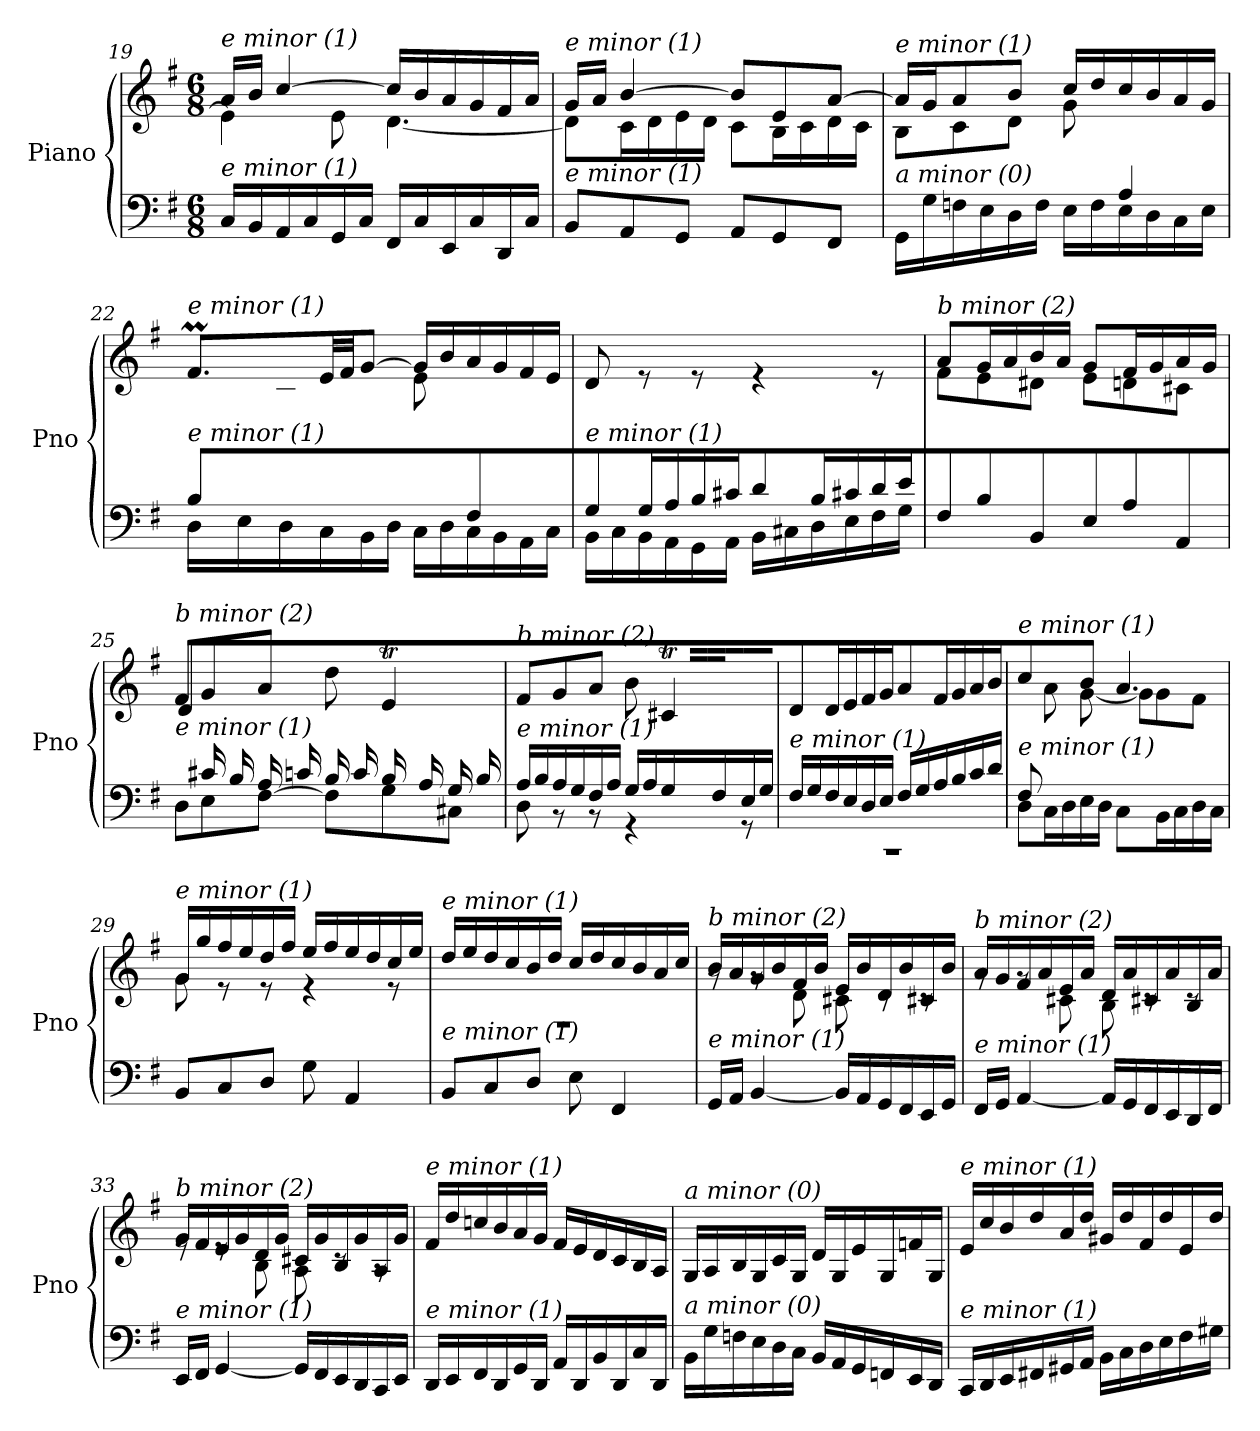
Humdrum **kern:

**kern	**kern
*part1	*part1
*staff2	*staff1
*I"Piano	*
*I'Pno	*
*clefF4	*clefG2
*k[f#]	*k[f#]
*M6/8	*M6/8
=19	=19
*	*^
!	!LO:TX:i:t=e minor (1)	!
!LO:TX:i:t=e minor (1)	!	!
16C/LL	16a/LL	4e\]
16BB/	16b/JJ	.
16AA/	[4cc/	.
16C/	.	.
16GG/	.	8e\
16C/JJ	.	.
16FF#/LL	16cc/LL]	[4.d\
16C/	16b/	.
16EE/	16a/	.
16C/	16g/	.
16DD/	16f#/	.
16C/JJ	16a/JJ	.
=20	=20	=20
!	!LO:TX:i:t=e minor (1)	!
!LO:TX:i:t=e minor (1)	!	!
8BB/L	16g/LL	8d\L]
.	16a/JJ	.
8AA/	[4b/	16c\L
.	.	16d\
8GG/J	.	16e\
.	.	16d\JJ
8AA/L	8b/L]	8c\L
8GG/	8e/	16B\L
.	.	16c\
8FF#/J	[8a/J	16d\
.	.	16c\JJ
=21	=21	=21
*^	*	*
!	!	!LO:TX:i:t=e minor (1)	!
!LO:TX:i:t=a minor (0)	!	!	!
2ryy	16GG\LL	16a/LL]	8B\L
.	16G\	16g/J	.
.	16Fn\	8a/	8c\
.	16E\	.	.
.	16D\	8b/J	8d\J
.	16F\JJ	.	.
.	16E\LL	16cc/LL	8g\
.	16F\	16dd/	.
4A/	16E\	16cc/	4ryy
.	16D\	16b/	.
.	16C\	16a/	.
.	16E\JJ	16g/JJ	.
!!LO:PB:g=z
=22	=22	=22	=22
*	*^	*	*^
!	!	!	!LO:TX:i:t=e minor (1)	!	!
!LO:TX:i:t=e minor (1)	!	!	!	!	!
8B/L	8.ryy	16D\LL	8.f#m/L	8ryy	32g!yy
.	.	.	.	.	32f#!yy
.	.	16E\	.	.	32g!yy
.	.	.	.	.	32f#!yy
4.ryy	.	16D\	.	8c\	32g!yy
.	.	.	.	.	32f#!yy
.	2ryy	16C\	32e/LL	.	2ryy
.	.	.	32f#/JJ	.	.
.	.	16BB\	[8g/J	8d\J	.
.	.	16D\JJ	.	.	.
.	.	16C\LL	16g/LL]	8e\	.
.	.	16D\	16b/	.	.
4F#/	.	16C\	16a/	4ryy	.
.	.	16BB\	16g/	.	.
.	.	16AA\	16f#/	.	.
.	16ryy	16C\JJ	16e/JJ	.	16ryy
=23	=23	=23	=23	=23	=23
!	!	!	!LO:TX:i:t=e minor (1)	!	!
!LO:TX:i:t=e minor (1)	!	!	!	!	!
*	*v	*v	*	*	*
*	*	*v	*v	*v
8G/L	16BB\LL	8d/
.	16C\	.
16G/L	16BB\	8re
16A/	16AA\	.
16B/	16GG\	8re
16c#X/JJ	16AA\JJ	.
8d/L	16BB\LL	4re
.	16C#X\	.
16B/L	16D\	.
16c#X/	16E\	.
16d/	16F#\	8re
16e/JJ	16G\JJ	.
=24	=24	=24
*	*	*^
!	!	!LO:TX:i:t=b minor (2)	!
!LO:TX:i:t=e minor (1)	!	!	!
*v	*v	*	*
8F#\L	8a/L	8f#\L
8B\	16g/L	8e\
.	16a/	.
8BB\J	16b/	8d#X\J
.	16a/JJ	.
8E\L	8g/L	8e\L
8A\	16f#/L	8dn\
.	16g/	.
8AA\J	16a/	8c#X\J
.	16g/JJ	.
=25	=25	=25
*^	*	*^
*	*^	*	*	*
!	!	!	!LO:TX:i:t=b minor (2)	!	!
!LO:TX:i:t=e minor (1)	!	!	!	!	!
2ryy	8ryy	8D\L	8f#/L	2ryy	8d\L
.	16c#X/L	8E\	8g/	.	2ryy
.	16B/	.	.	.	.
.	16A/	[8F#\J	8a/J	.	.
.	16cn/JJ	.	.	.	.
.	16B/LL	8F#\L]	8dd\	.	.
.	16c/	.	.	.	.
4ryy	16B/	8G\	4eT/	32f#!yy	.
.	.	.	.	32e!yy	.
.	16A/	.	.	32f#!yy	.
.	.	.	.	[16.e!yy	.
.	16G/	8C#X\J	.	.	8ryy
.	16B/JJ	.	.	16e!yy]	.
*	*	*	*	*v	*v
!!LO:LB:g=z
=26	=26	=26	=26	=26
!	!	!	!LO:TX:i:t=b minor (2)	!
!LO:TX:i:t=e minor (1)	!	!	!	!
2ryy	16A/LL	8D\	8f#/L	2ryy
.	16B/	.	.	.
.	16A/	8r	8g/	.
.	16G/	.	.	.
.	16F#/	8r	8a/J	.
.	16A/JJ	.	.	.
.	16G/LL	4r	8b\	.
.	16A/	.	.	.
4ryy	16G/	.	4c#Xt/	32d!yy
.	.	.	.	32c#!yy
.	16F#/	.	.	32d!yy
.	.	.	.	[16.c#!yy
.	16E/	8r	.	.
.	16G/JJ	.	.	16c#!yy]
*	*v	*v	*	*
=27	=27	=27	=27
!	!	!LO:TX:i:t=b minor (2)	!
!LO:TX:i:t=e minor (1)	!	!	!
*	*	*v	*v
2.rCC	16F#/LL	8d/L
.	16G/	.
.	16F#/	16d/L
.	16E/	16e/
.	16D/	16f#/
.	16E/JJ	16g/JJ
.	16F#/LL	8a/L
.	16G/	.
.	16A/	16f#/L
.	16B/	16g/
.	16c/	16a/
.	16d/JJ	16b/JJ
=28	=28	=28
*	*	*^
!	!	!LO:TX:i:t=e minor (1)	!
!LO:TX:i:t=e minor (1)	!	!	!
8F#/L	8D\L	4cc/	8ryy
2ryy	16C\L	.	8a\
.	16D\	.	.
.	16E\	8b/	[8g\J
.	16D\JJ	.	.
.	8C\L	4.a/	8g\L]
.	16BB\L	.	8g\
.	16C\	.	.
8ryy	16D\	.	8f#\J
.	16C\JJ	.	.
=29	=29	=29	=29
!	!	!LO:TX:i:t=e minor (1)	!
!LO:TX:i:t=e minor (1)	!	!	!
*v	*v	*	*
8BB/L	16g/LL	8g\
.	16gg/	.
8C/	16ff#/	8r
.	16ee/	.
8D/J	16dd/	8r
.	16ff#/JJ	.
8G\	16ee/LL	4r
.	16ff#/	.
4AA/	16ee/	.
.	16dd/	.
.	16cc/	8r
.	16ee/JJ	.
!!LO:LB:g=z	!!
=30	=30	=30
!	!LO:TX:i:t=e minor (1)	!
!LO:TX:i:t=e minor (1)	!	!
8BB/L	2.rF	16dd/LL
.	.	16ee/
8C/	.	16dd/
.	.	16cc/
8D/J	.	16b/
.	.	16dd/JJ
8E\	.	16cc/LL
.	.	16dd/
4FF#/	.	16cc/
.	.	16b/
.	.	16a/
.	.	16cc/JJ
=31	=31	=31
!	!LO:TX:i:t=b minor (2)	!
!LO:TX:i:t=e minor (1)	!	!
16GG/LL	16b/LL	8rg
16AA/JJ	16a/	.
[4BB/	16g/	8rg
.	16b/	.
.	16f#/	8d\
.	16b/JJ	.
16BB/LL]	16e/LL	8c#X\
16AA/	16b/	.
16GG/	16d/	8rc
16FF#/	16b/	.
16EE/	16c#X/	8rc
16GG/JJ	16b/JJ	.
=32	=32	=32
!	!LO:TX:i:t=b minor (2)	!
!LO:TX:i:t=e minor (1)	!	!
16FF#/LL	16a/LL	8rg
16GG/JJ	16g/	.
[4AA/	16f#/	8rg
.	16a/	.
.	16e/	8c#X\
.	16a/JJ	.
16AA/LL]	16d/LL	8B\
16GG/	16a/	.
16FF#/	16c#X/	8rc
16EE/	16a/	.
16DD/	16B/	8rc
16FF#/JJ	16a/JJ	.
=33	=33	=33
!	!LO:TX:i:t=b minor (2)	!
!LO:TX:i:t=e minor (1)	!	!
16EE/LL	16g/LL	8re
16FF#/JJ	16f#/	.
[4GG/	16e/	8re
.	16g/	.
.	16d/	8B\
.	16g/JJ	.
16GG/LL]	16c#X/LL	8A\
16FF#/	16g/	.
16EE/	16B/	8rc
16DD/	16g/	.
16CC/	16A/	8rA
16EE/JJ	16g/JJ	.
*	*v	*v
!!LO:LB:g=z
=34	=34
!	!LO:TX:i:t=e minor (1)
!LO:TX:i:t=e minor (1)	!
16DD/LL	16f#/LL
16EE/	16dd/
16FF#/	16ccn/
16DD/	16b/
16GG/	16a/
16DD/JJ	16g/JJ
16AA/LL	16f#/LL
16DD/	16e/
16BB/	16d/
16DD/	16c/
16C/	16B/
16DD/JJ	16A/JJ
=35	=35
!	!LO:TX:i:t=a minor (0)
!LO:TX:i:t=a minor (0)	!
16BB\LL	16G/LL
16G\	16A/
16Fn\	16B/
16E\	16G/
16D\	16c/
16C\JJ	16G/JJ
16BB/LL	16d/LL
16AA/	16G/
16GG/	16e/
16FFn/	16G/
16EE/	16fn/
16DD/JJ	16G/JJ
=36	=36
!	!LO:TX:i:t=e minor (1)
!LO:TX:i:t=e minor (1)	!
16CC/LL	16e/LL
16DD/	16cc/
16EE/	16b/
16FF#X/	16dd/
16GG#X/	16a/
16AA/JJ	16dd/JJ
16BB\LL	16g#X/LL
16C\	16dd/
16D\	16f#/
16E\	16dd/
16F#\	16e/
16G#X\JJ	16dd/JJ
=	=
*-	*-
